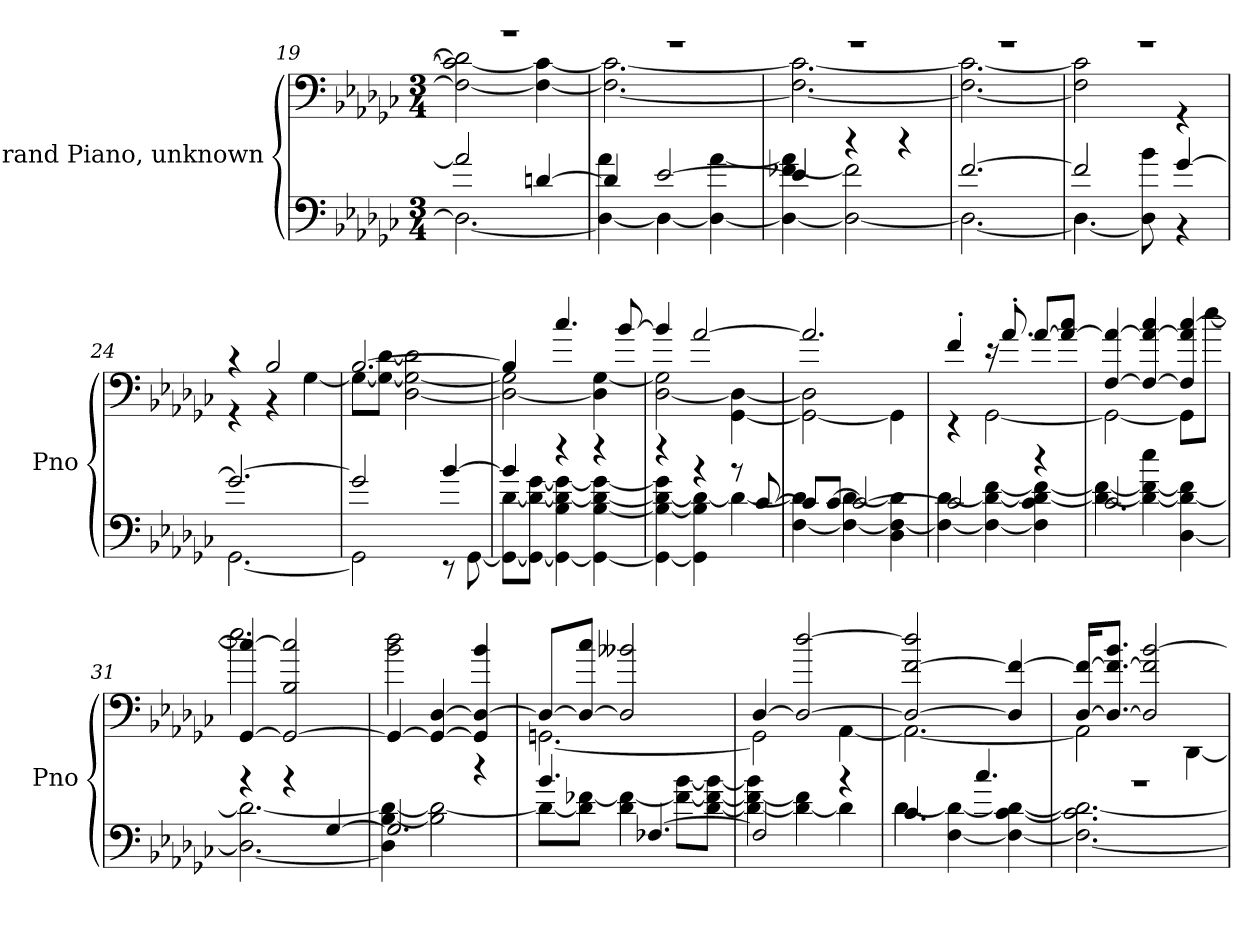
**kern	**kern
*part1	*part1
*staff2	*staff1
*I"Grand Piano, unknown	*
*I'Pno	*
*clefF4	*clefF4
*k[b-e-a-d-g-c-]	*k[b-e-a-d-g-c-]
*M3/4	*M3/4
=19	=19
*^	*^
2a-/]	2.D-\_	2.r	2F\_ 2c-\_ 2d-\]
[4dn/	.	.	4F\_ 4c-\_
=20	=20	=20	=20
4d/]	4D-\_ 4a-\	2.r	2.F\_ 2.c-\_
[2e-/	4D-\_	.	.
.	4D-\_ [4a-\	.	.
=21	=21	=21	=21
4e-/]	4D-\_ [4f-X\ 4a-\]	2.r	2.F\_ 2.c-\_
4r	2D-\_ 2f-\]	.	.
4r	.	.	.
!!LO:LB:g=z	!!
=22	=22	=22	=22
[2.f/	2.D-\_	2.r	2.F\_ 2.c-\_
=23	=23	=23	=23
2f/]	4.D-\_	2.r	2F\] 2c-\]
.	8D-\] 8b-\	.	.
[4g-/	4r	.	4r
=24	=24	=24	=24
2.g-/_	[2.GG-\	4r	4r
.	.	2B-/	4r
.	.	.	[4G-\
=25	=25	=25	=25
2g-/]	2GG-\]	[2.B-/	8G-\L_
.	.	.	8G-\_ [8d-\J
.	.	.	[2D-\ 2G-\_ 2d-\]
[4b-/	8r	.	.
.	[8GG-\	.	.
=26	=26	=26	=26
4b-/]	8GG-\_ [8d-\L	4B-/]	2D-\_ 2G-\]
.	8GG-\_ 8d-\_ [8g-\J	.	.
4r	4GG-\_ 4B-\ 4d-\_ 4g-\_	4.cc-/	.
4r	4GG-\_ [4B-\ 4d-\_ 4g-\_	.	4D-\] [4G-\
.	.	[8b-/	.
=27	=27	=27	=27
4r	4GG-\_ 4B-\_ 4d-\_ 4g-\]	4b-/]	[2D-\ 2G-\]
4r	4GG-\] 4B-\] 4d-\_	[2a-/	.
8r	4d-\_	.	[4GG-\ 4D-\_
[8c-/	.	.	.
=28	=28	=28	=28
8c-/L]	[4F\ 4d-\]	2.a-/]	2GG-\_ 2D-\]
[8c-/J	.	.	.
2c-/_	4F\_ [4d-\	.	.
.	4D-\ 4F\_ 4d-\]	.	4GG-\]
!!LO:LB:g=z	!!
=29	=29	=29	=29
2c-/]	4F\_ [4d-\	4f'/	4r
.	4F\_ 4d-\_ [4f\	16r	[2GG-\
.	.	8.a-'/	.
4r	4F\] 4c-\ 4d-\_ 4f\_	[8a-/L	.
.	.	8a-/_ 8cc-/J	.
=30	=30	=30	=30
2.c-/	4d-\_ 4f\_	[4F/ 4a-/_	2GG-\_
.	4d-\_ 4f\_ 4ee-\	4F/_ 4a-/_ 4cc-/	.
.	[4D-\ 4d-\_ 4f\]	4F/] 4a-/] [4cc-/	8GG-\L]
.	.	.	[8ee-\J
=31	=31	=31	=31
4r	2.D-\_ 2.d-\_	[4GG-/ 4cc-/_	2.ee-\]
4r	.	2GG-/_ 2B-/ 2cc-/]	.
[4G-/	.	.	.
=32	=32	=32	=32
2.G-/]	4D-\] [4B-\ 4d-\_	4GG-/_	2b-\ 2dd-\
.	2B-\] 2d-\_	4GG-/_ [4D-/	.
.	.	4GG-/] 4D-/_ 4b-/	4r
=33	=33	=33	=33
4.b-/	8d-\L_	8D-/L_	[2.GGn\
.	8d-\] [8f-X\J	8D-/_ 8cc-/J	.
.	4d-\ 4f-\_	2D-/] 2b--X/	.
[4.F-X/	.	.	.
.	8f-\_ [8b-\L	.	.
.	[8d-\ 8f-\_ 8b-\_J	.	.
!!LO:PB:g=z	!!
=34	=34	=34	=34
2F-/]	4d-\_ 4f-\_ 4b-\]	[4D-/	2GG\]
.	4d-\_ 4f-\]	2D-/_ [2dd-/	.
4r	4d-\]	.	[4AA-\
=35	=35	=35	=35
4.c-/	[4d-\	2D-/_ [2f/ 2dd-/]	2.AA-\_
.	[4F\ 4d-\_	.	.
4.cc-/	.	.	.
.	4F\_ [4c-\ 4d-\_	4D-/] 4f/_	.
=36	=36	=36	=36
2.r	2.F\_ 2.c-\] 2.d-\_	[16D-/ 16f/_KL	2AA-\]
.	.	8.D-/_ 8.f/_ 8.b-/J	.
.	.	2D-/] 2f/] [2b-/	.
.	.	.	[4DD-\
*v	*v	*	*
*	*v	*v
=	=
*-	*-
